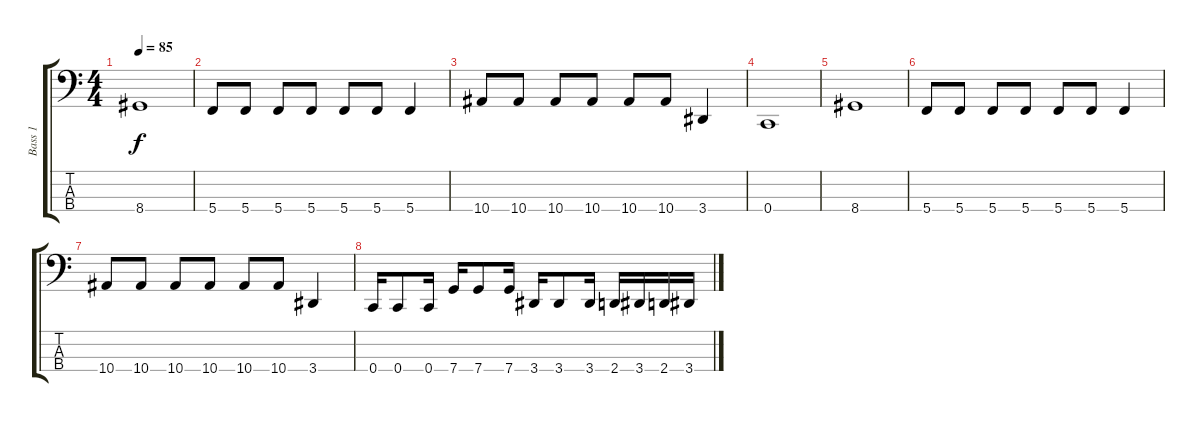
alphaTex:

\track ("Bass 1" "Bass 1") {instrument electricbasspick}
\staff {score tabs}
\tuning (F2 C2 G1 C1) {hide}
\ts (4 4)
\tempo 85
\clef f4
\ks c
8.4.1{dy f} |
5.4.8 5.4.8 5.4.8 5.4.8 5.4.8 5.4.8 5.4.4 |
10.4.8 10.4.8 10.4.8 10.4.8 10.4.8 10.4.8 3.4.4 |
0.4.1 |
8.4.1 |
5.4.8 5.4.8 5.4.8 5.4.8 5.4.8 5.4.8 5.4.4 |
10.4.8 10.4.8 10.4.8 10.4.8 10.4.8 10.4.8 3.4.4 |
0.4.16 0.4.8 0.4.16 7.4.16 7.4.8 7.4.16 3.4.16 3.4.8 3.4.16 2.4.16 3.4.16 2.4.16 3.4.16
